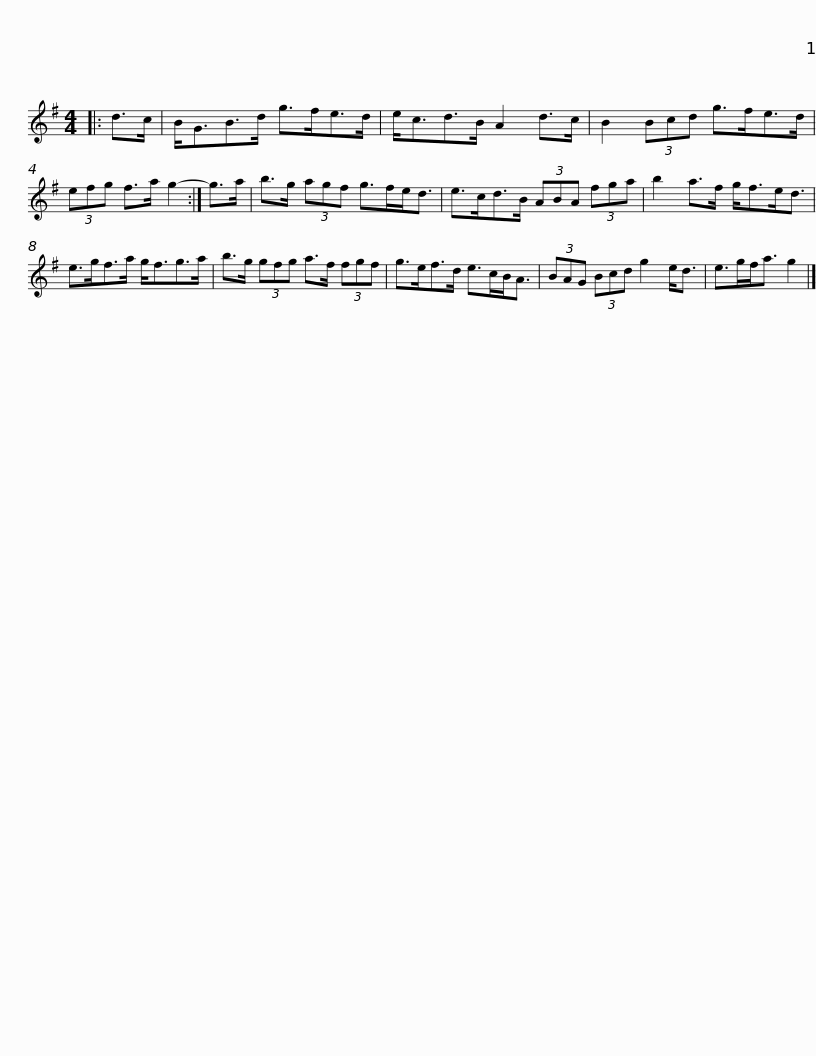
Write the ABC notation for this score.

X:1
L:1/8
M:4/4
I:linebreak $
K:G
V:1 treble
V:1
|: d>c | B<GB>d g>fe>d | e<cd>B A2 d>c | B2 (3Bcd g>fe>d | (3efg f>a g2- :| %5
 g>a |$ b>g (3agf g>fe<d | e>cd>B (3ABA (3fga | b2 a>f g<fe<d | e>gf>a g<fg>a |$ %10
 b>g (3gfg a>f (3fgf | g>ef>d e>cB<A | (3BAG (3Bcd g2 e<d | e>gf<a g2 |] %14
